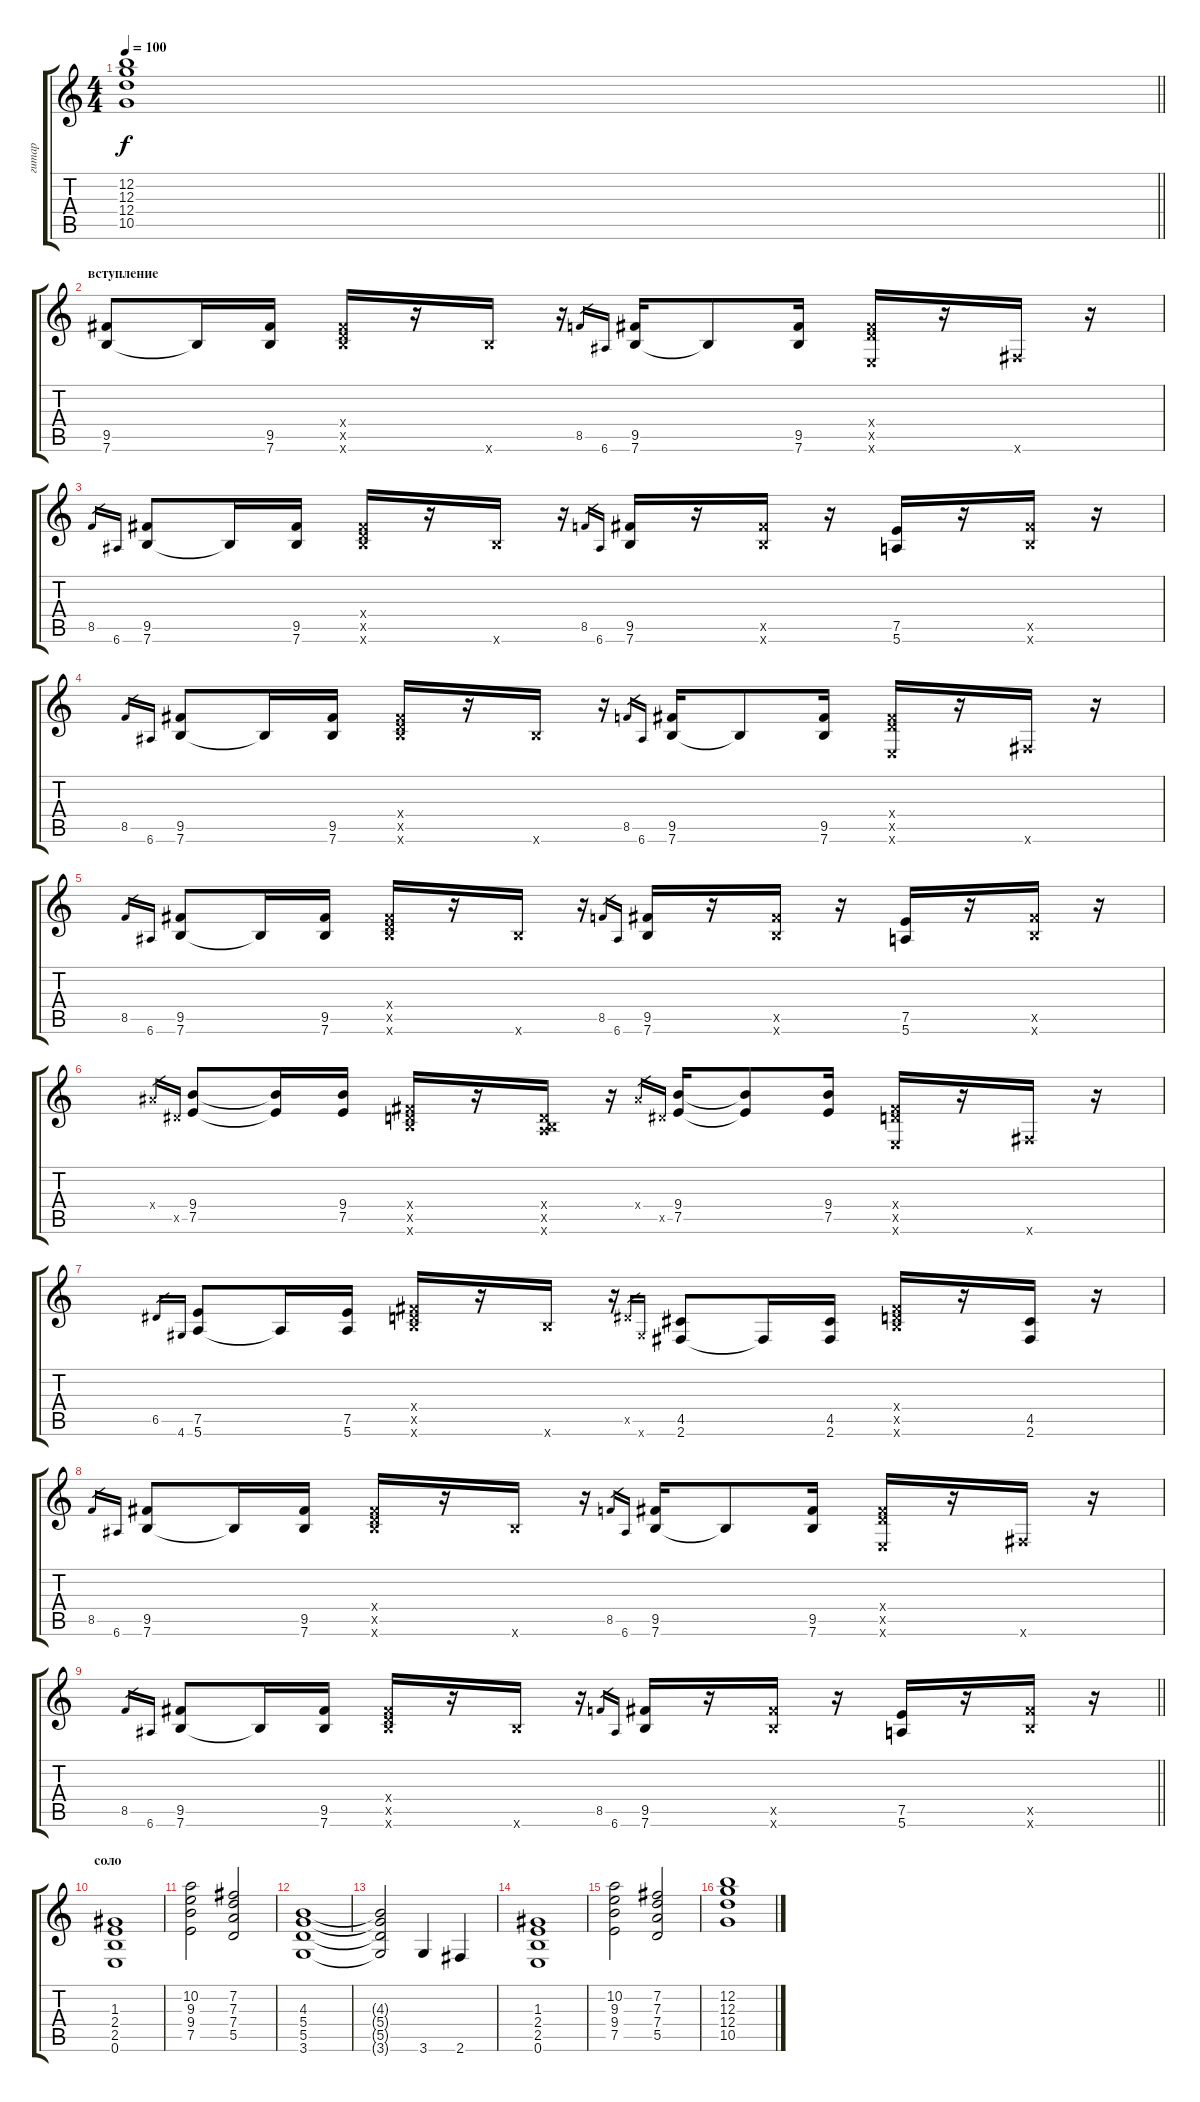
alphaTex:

\track ("гитар" "гитар") {instrument overdrivenguitar}
\staff {score tabs}
\tuning (E4 B3 G3 D3 A2 E2) {hide}
\ts (4 4)
\tempo 100
\clef g2
\barLineRight lightlight
\ks c
(12.2{t} 12.3{t} 12.4{t} 10.5{t}).1{dy f} |
\section ("" "вступление")
(9.5 7.6).8 7.6{t}.16 (9.5 7.6).16 (0.4{x} 9.5{x} 7.6{x}).16 r.16 7.6{x}.16 r.16 8.5.16{gr} 6.6.16{gr} (9.5 7.6).16 7.6{t}.8 (9.5 7.6).16 (0.4{x} 9.5{x} 0.6{x}).16 r.16 2.6{x}.16 r.16 |
8.5.16{gr} 6.6.16{gr} (9.5 7.6).8 7.6{t}.16 (9.5 7.6).16 (0.4{x} 9.5{x} 7.6{x}).16 r.16 7.6{x}.16 r.16 8.5.16{gr} 6.6.16{gr} (9.5 7.6).16 r.16 (9.5{x} 7.6{x}).16 r.16 (7.5 5.6).16 r.16 (9.5{x} 7.6{x}).16 r.16 |
8.5.16{gr} 6.6.16{gr} (9.5 7.6).8 7.6{t}.16 (9.5 7.6).16 (0.4{x} 9.5{x} 7.6{x}).16 r.16 7.6{x}.16 r.16 8.5.16{gr} 6.6.16{gr} (9.5 7.6).16 7.6{t}.8 (9.5 7.6).16 (0.4{x} 9.5{x} 0.6{x}).16 r.16 2.6{x}.16 r.16 |
8.5.16{gr} 6.6.16{gr} (9.5 7.6).8 7.6{t}.16 (9.5 7.6).16 (0.4{x} 9.5{x} 7.6{x}).16 r.16 7.6{x}.16 r.16 8.5.16{gr} 6.6.16{gr} (9.5 7.6).16 r.16 (9.5{x} 7.6{x}).16 r.16 (7.5 5.6).16 r.16 (9.5{x} 7.6{x}).16 r.16 |
8.4{x}.16{gr} 6.5{x}.16{gr} (9.4 7.5).8 (9.4{t} 7.5{t}).16 (9.4 7.5).16 (0.4{x} 9.5{x} 7.6{x}).16 r.16 (0.4{x} 0.5{x} 7.6{x}).16 r.16 8.4{x}.16{gr} 6.5{x}.16{gr} (9.4 7.5).16 (9.4{t} 7.5{t}).8 (9.4 7.5).16 (0.4{x} 9.5{x} 0.6{x}).16 r.16 2.6{x}.16 r.16 |
6.5.16{gr} 4.6.16{gr} (7.5 5.6).8 5.6{t}.16 (7.5 5.6).16 (0.4{x} 9.5{x} 7.6{x}).16 r.16 7.6{x}.16 r.16 6.5{x}.16{gr} 4.6{x}.16{gr} (4.5 2.6).8 2.6{t}.16 (4.5 2.6).16 (0.4{x} 9.5{x} 7.6{x}).16 r.16 (4.5 2.6).16 r.16 |
8.5.16{gr} 6.6.16{gr} (9.5 7.6).8 7.6{t}.16 (9.5 7.6).16 (0.4{x} 9.5{x} 7.6{x}).16 r.16 7.6{x}.16 r.16 8.5.16{gr} 6.6.16{gr} (9.5 7.6).16 7.6{t}.8 (9.5 7.6).16 (0.4{x} 9.5{x} 0.6{x}).16 r.16 2.6{x}.16 r.16 |
\barLineRight lightlight
8.5.16{gr} 6.6.16{gr} (9.5 7.6).8 7.6{t}.16 (9.5 7.6).16 (0.4{x} 9.5{x} 7.6{x}).16 r.16 7.6{x}.16 r.16 8.5.16{gr} 6.6.16{gr} (9.5 7.6).16 r.16 (9.5{x} 7.6{x}).16 r.16 (7.5 5.6).16 r.16 (9.5{x} 7.6{x}).16 r.16 |
\section ("" "соло")
(1.3 2.4 2.5 0.6).1 |
(10.2 9.3 9.4 7.5).2 (7.2 7.3 7.4 5.5).2 |
(4.3 5.4 5.5 3.6).1 |
(4.3{t} 5.4{t} 5.5{t} 3.6{t}).2 3.6.4 2.6.4 |
(1.3 2.4 2.5 0.6).1 |
(10.2 9.3 9.4 7.5).2 (7.2 7.3 7.4 5.5).2 |
(12.2 12.3 12.4 10.5).1
